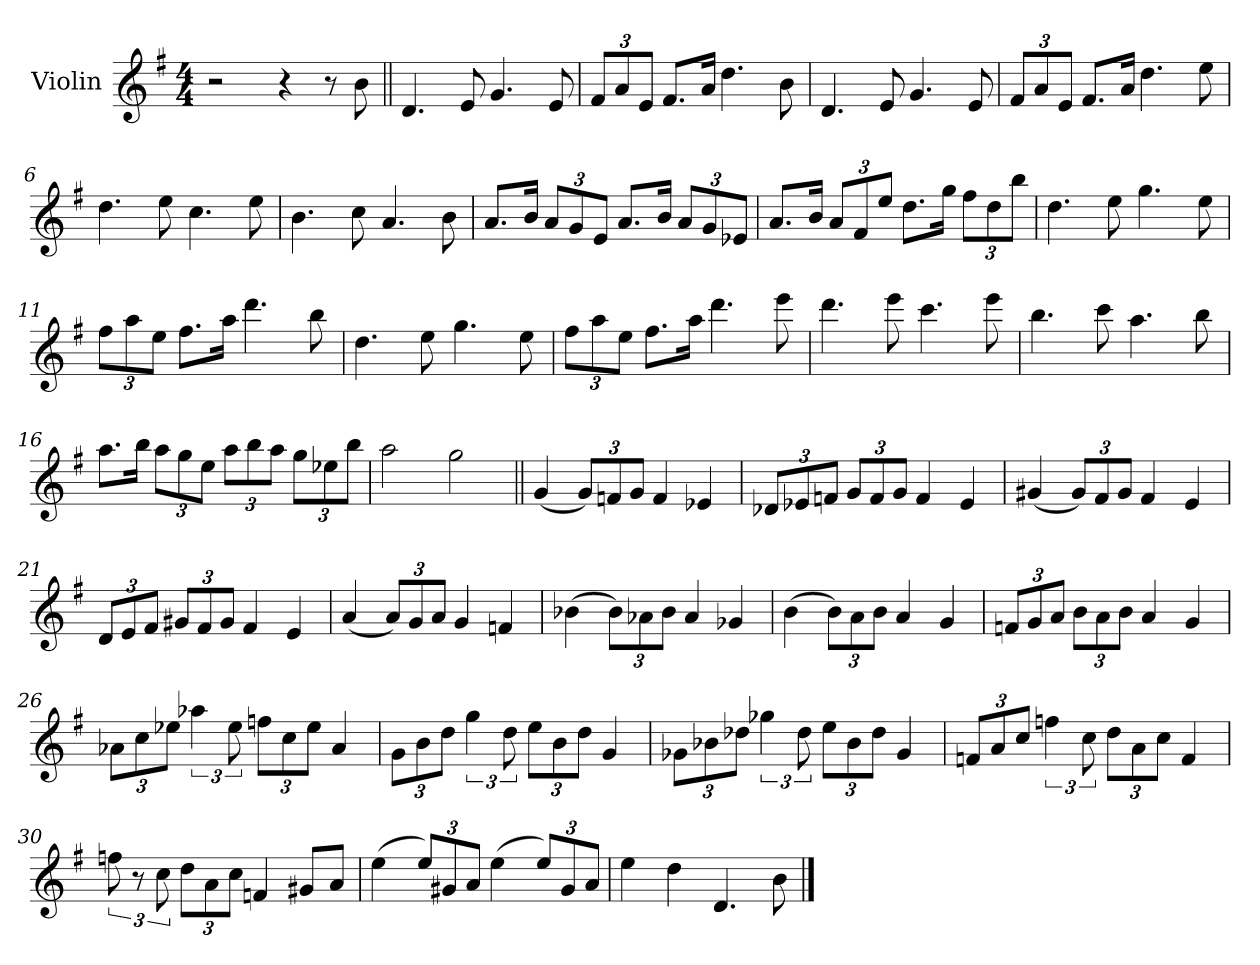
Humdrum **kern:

**kern
*part1
*staff1
*I"Violin
*I'Vln
*clefG2
*k[f#]
*G:
*M4/4
=1
2r
4r
8r
8b\
=2||
4.d/
8e/
4.g/
8e/
=3
*Xbrackettup
12f#/L
12a/
12e/J
8.f#/L
16a/Jk
4.dd\
8b\
=4
4.d/
8e/
4.g/
8e/
!!LO:LB:g=z
=5
12f#/L
12a/
12e/J
8.f#/L
16a/Jk
4.dd\
8ee\
=6
4.dd\
8ee\
4.cc\
8ee\
=7
4.b\
8cc\
4.a/
8b\
=8
8.a/L
16b/Jk
12a/L
12g/
12e/J
8.a/L
16b/Jk
12a/L
12g/
12e-X/J
!!LO:LB:g=z
=9
8.a/L
16b/Jk
12a/L
12f#/
12ee/J
8.dd\L
16gg\Jk
12ff#\L
12dd\
12bb\J
=10
4.dd\
8ee\
4.gg\
8ee\
=11
12ff#\L
12aa\
12ee\J
8.ff#\L
16aa\Jk
4.ddd\
8bb\
=12
4.dd\
8ee\
4.gg\
8ee\
!!LO:LB:g=z
=13
12ff#\L
12aa\
12ee\J
8.ff#\L
16aa\Jk
4.ddd\
8eee\
=14
4.ddd\
8eee\
4.ccc\
8eee\
=15
4.bb\
8ccc\
4.aa\
8bb\
=16
8.aa\L
16bb\Jk
12aa\L
12gg\
12ee\J
12aa\L
12bb\
12aa\J
12gg\L
12ee-X\
12bb\J
!!LO:LB:g=z
=17
2aa\
2gg\
=18||
(4g/
12g/L)
12fn/
12g/J
4f/
4e-X/
=19
12d-X/L
12e-X/
12fn/J
12g/L
12f/
12g/J
4f/
4e-/
=20
(4g#X/
12g#/L)
12f#/
12g#/J
4f#/
4e/
!!LO:LB:g=z
=21
12d/L
12e/
12f#/J
12g#X/L
12f#/
12g#/J
4f#/
4e/
=22
(4a/
12a/L)
12g/
12a/J
4g/
4fn/
=23
(4b-X\
12b-\L)
12a-X\
12b-\J
4a-/
4g-X/
=24
(4b\
12b\L)
12a\
12b\J
4a/
4g/
!!LO:LB:g=z
=25
12fn/L
12g/
12a/J
12b\L
12a\
12b\J
4a/
4g/
=26
12a-X\L
12cc\
12ee-X\J
*brackettup
6aa-X\
12ee-\
*Xbrackettup
12ffn\L
12cc\
12ee-\J
4a-/
=27
12g\L
12b\
12dd\J
*brackettup
6gg\
12dd\
*Xbrackettup
12ee\L
12b\
12dd\J
4g/
=28
12g-X\L
12b-X\
12dd-X\J
*brackettup
6gg-X\
12dd-\
*Xbrackettup
12ee\L
12b-\
12dd-\J
4g-/
!!LO:LB:g=z
=29
12fn/L
12a/
12cc/J
*brackettup
6ffn\
12cc\
*Xbrackettup
12dd\L
12a\
12cc\J
4f/
=30
*brackettup
12ffn\
12r
12cc\
*Xbrackettup
12dd\L
12a\
12cc\J
4fn/
8g#X/L
8a/J
=31
(4ee\
12ee/L)
12g#X/
12a/J
(4ee\
12ee/L)
12g#/
12a/J
=32
4ee\
4dd\
4.d/
8b\
==
*-
